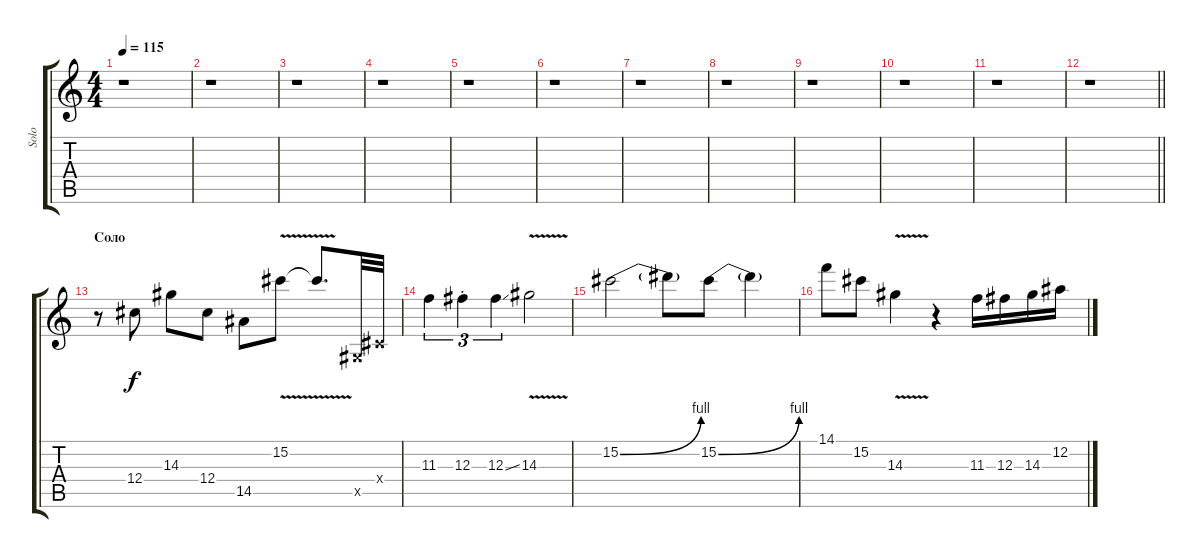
\track ("Solo" "Solo") {instrument distortionguitar}
\staff {score tabs}
\tuning (Eb4 Bb3 Gb3 Db3 Ab2 Eb2) {hide}
\ts (4 4)
\tempo 115
\clef g2
\ks c
r.1{dy f} |
r.1 |
r.1 |
r.1 |
r.1 |
r.1 |
r.1 |
r.1 |
r.1 |
r.1 |
r.1 |
\barLineRight lightlight
r.1 |
\section ("" "Соло")
r.8 12.4.8 14.3.8 12.4.8 14.5.8 15.2{v}.8 15.2{t}.8{d} 0.5{x}.32 0.4{x}.32 |
11.3.4{tu (3 2)} 12.3{st}.4{tu (3 2)} 12.3{ss}.4{tu (3 2)} 14.3{v}.2 |
15.2{be (bend 0 0 60 4)}.2 15.2{t}.8 15.2{be (bend 0 0 60 4)}.8 15.2{t}.4 |
14.1.8 15.2.8 14.3{v}.4 r.4 11.3.16 12.3.16 14.3.16 12.2.16
